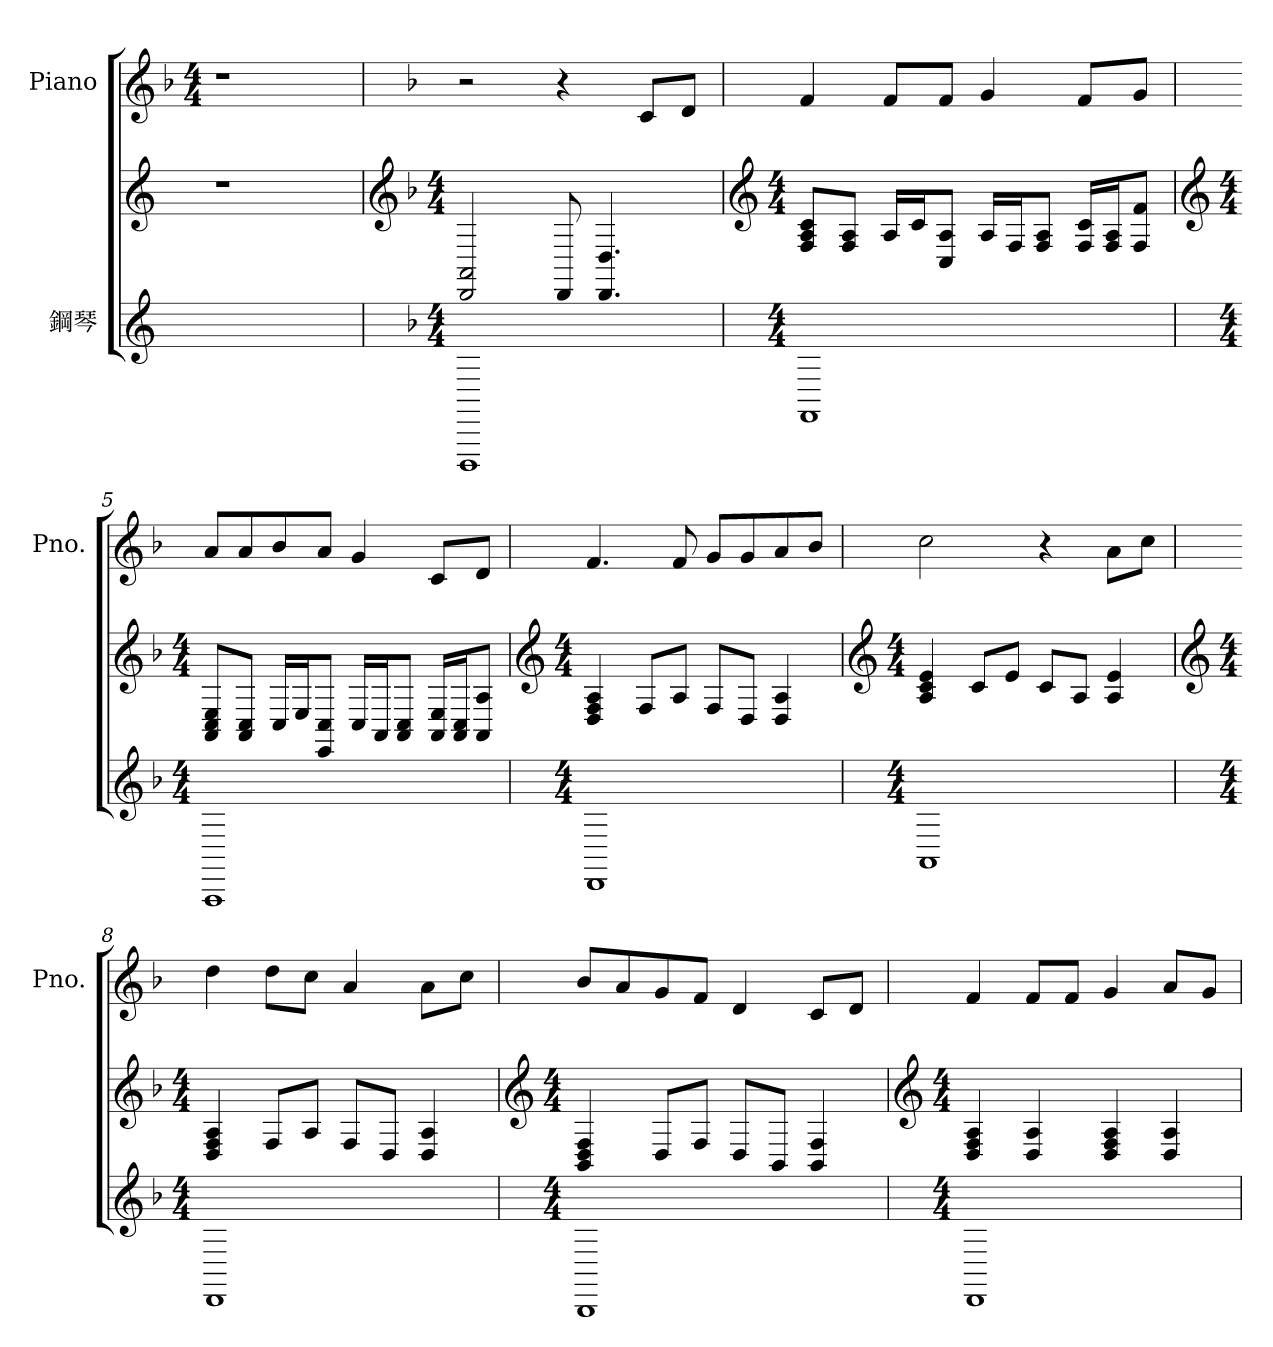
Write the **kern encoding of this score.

**kern	**kern	**kern
*part2	*part2	*part1
*staff3	*staff2	*staff1
*I"鋼琴	*	*I"Piano
*	*	*I'Pno.
*clefG2	*clefG2	*clefG2
*k[]	*k[]	*k[b-]
*	*	*M4/4
*MM75	*MM75	*MM75
=1	=1	=1
1ryy	1r	1r
=2	=2	=2
1ryy	1r	1r
=3	=3	=3
*	*clefG2	*
*k[b-]	*k[b-]	*
*M4/4	*M4/4	*
1DDD	2DD/ 2AA/	2r
.	8DD/	4r
.	4.DD/ 4.D/	.
.	.	8c/L
.	.	8d/J
=4	=4	=4
*	*clefG2	*
*M4/4	*M4/4	*
1FF	8F/ 8A/ 8c/L	4f/
.	8F/ 8A/J	.
.	16A/LL	8f/L
.	16c/J	.
.	8C/ 8A/J	8f/J
.	16A/LL	4g/
.	16F/J	.
.	8F/ 8A/J	.
.	16F/ 16c/LL	8f/L
.	16F/ 16A/J	.
.	8F/ 8f/J	8g/J
!!LO:LB:g=z
=5	=5	=5
*	*clefG2	*
*M4/4	*M4/4	*
1AAA	8AA/ 8C/ 8E/L	8a/L
.	8AA/ 8C/J	8a/
.	16C/LL	8b-/
.	16E/J	.
.	8EE/ 8C/J	8a/J
.	16C/LL	4g/
.	16AA/J	.
.	8AA/ 8C/J	.
.	16AA/ 16E/LL	8c/L
.	16AA/ 16C/J	.
.	8AA/ 8A/J	8d/J
=6	=6	=6
*	*clefG2	*
*M4/4	*M4/4	*
1DD	4D/ 4F/ 4A/	4.f/
.	8F/L	.
.	8A/J	8f/
.	8F/L	8g/L
.	8D/J	8g/
.	4D/ 4A/	8a/
.	.	8b-/J
=7	=7	=7
*	*clefG2	*
*M4/4	*M4/4	*
1AA	4A/ 4c/ 4e/	2cc\
.	8c/L	.
.	8e/J	.
.	8c/L	4r
.	8A/J	.
.	4A/ 4e/	8a\L
.	.	8cc\J
!!LO:LB:g=z
=8	=8	=8
*	*clefG2	*
*M4/4	*M4/4	*
1DD	4D/ 4F/ 4A/	4dd\
.	8F/L	8dd\L
.	8A/J	8cc\J
.	8F/L	4a/
.	8D/J	.
.	4D/ 4A/	8a\L
.	.	8cc\J
!!LO:PB:g=z
=9	=9	=9
*	*clefG2	*
*M4/4	*M4/4	*
1BBB-	4BB-/ 4D/ 4F/	8b-/L
.	.	8a/
.	8D/L	8g/
.	8F/J	8f/J
.	8D/L	4d/
.	8BB-/J	.
.	4BB-/ 4F/	8c/L
.	.	8d/J
=10	=10	=10
*	*clefG2	*
*M4/4	*M4/4	*
1DD	4D/ 4F/ 4A/	4f/
.	4D/ 4A/	8f/L
.	.	8f/J
.	4D/ 4F/ 4A/	4g/
.	4D/ 4A/	8a/L
.	.	8g/J
=	=	=
*-	*-	*-
